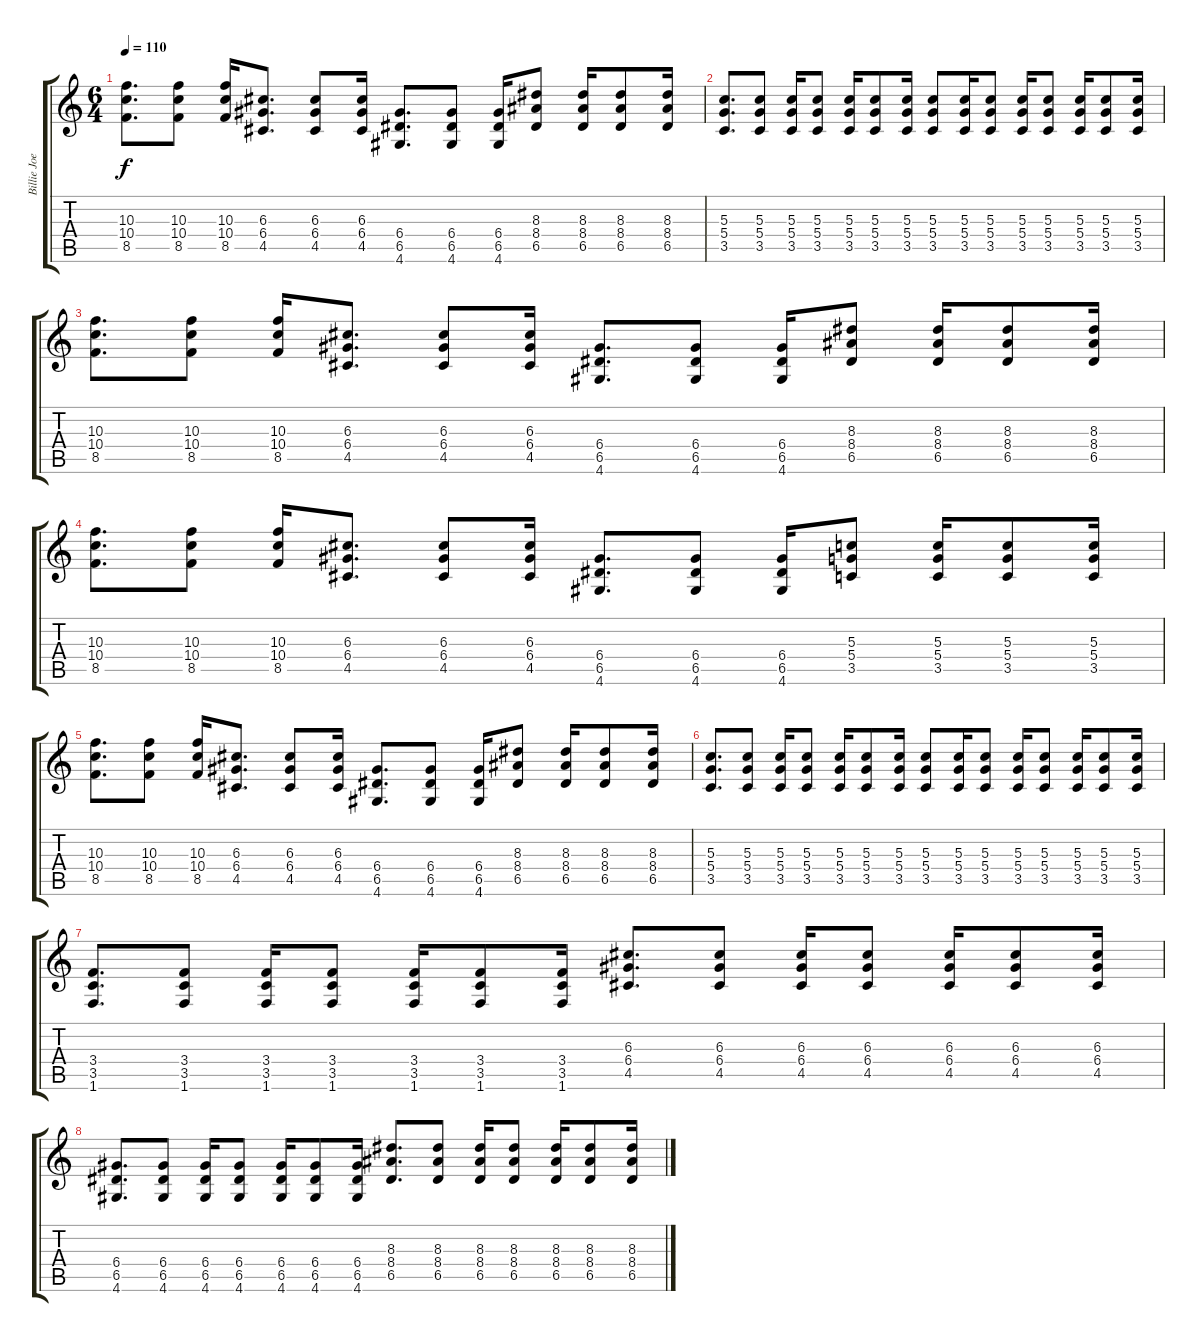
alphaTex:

\track ("Billie Joe Armstrong" "Billie Joe") {instrument distortionguitar}
\staff {score tabs}
\tuning (E4 B3 G3 D3 A2 E2) {hide}
\ts (6 4)
\tempo 110
\clef g2
\ks c
(10.3 10.4 8.5).8{d dy f} (10.3 10.4 8.5).8 (10.3 10.4 8.5).16 (6.3 6.4 4.5).8{d} (6.3 6.4 4.5).8 (6.3 6.4 4.5).16 (6.4 6.5 4.6).8{d} (6.4 6.5 4.6).8 (6.4 6.5 4.6).16 (8.3 8.4 6.5).8 (8.3 8.4 6.5).16 (8.3 8.4 6.5).8 (8.3 8.4 6.5).16 |
(5.3 5.4 3.5).8{d} (5.3 5.4 3.5).8 (5.3 5.4 3.5).16 (5.3 5.4 3.5).8 (5.3 5.4 3.5).16 (5.3 5.4 3.5).8 (5.3 5.4 3.5).16 (5.3 5.4 3.5).8 (5.3 5.4 3.5).16 (5.3 5.4 3.5).8 (5.3 5.4 3.5).16 (5.3 5.4 3.5).8 (5.3 5.4 3.5).16 (5.3 5.4 3.5).8 (5.3 5.4 3.5).16 |
(10.3 10.4 8.5).8{d} (10.3 10.4 8.5).8 (10.3 10.4 8.5).16 (6.3 6.4 4.5).8{d} (6.3 6.4 4.5).8 (6.3 6.4 4.5).16 (6.4 6.5 4.6).8{d} (6.4 6.5 4.6).8 (6.4 6.5 4.6).16 (8.3 8.4 6.5).8 (8.3 8.4 6.5).16 (8.3 8.4 6.5).8 (8.3 8.4 6.5).16 |
(10.3 10.4 8.5).8{d} (10.3 10.4 8.5).8 (10.3 10.4 8.5).16 (6.3 6.4 4.5).8{d} (6.3 6.4 4.5).8 (6.3 6.4 4.5).16 (6.4 6.5 4.6).8{d} (6.4 6.5 4.6).8 (6.4 6.5 4.6).16 (5.3 5.4 3.5).8 (5.3 5.4 3.5).16 (5.3 5.4 3.5).8 (5.3 5.4 3.5).16 |
(10.3 10.4 8.5).8{d} (10.3 10.4 8.5).8 (10.3 10.4 8.5).16 (6.3 6.4 4.5).8{d} (6.3 6.4 4.5).8 (6.3 6.4 4.5).16 (6.4 6.5 4.6).8{d} (6.4 6.5 4.6).8 (6.4 6.5 4.6).16 (8.3 8.4 6.5).8 (8.3 8.4 6.5).16 (8.3 8.4 6.5).8 (8.3 8.4 6.5).16 |
(5.3 5.4 3.5).8{d} (5.3 5.4 3.5).8 (5.3 5.4 3.5).16 (5.3 5.4 3.5).8 (5.3 5.4 3.5).16 (5.3 5.4 3.5).8 (5.3 5.4 3.5).16 (5.3 5.4 3.5).8 (5.3 5.4 3.5).16 (5.3 5.4 3.5).8 (5.3 5.4 3.5).16 (5.3 5.4 3.5).8 (5.3 5.4 3.5).16 (5.3 5.4 3.5).8 (5.3 5.4 3.5).16 |
(3.4 3.5 1.6).8{d} (3.4 3.5 1.6).8 (3.4 3.5 1.6).16 (3.4 3.5 1.6).8 (3.4 3.5 1.6).16 (3.4 3.5 1.6).8 (3.4 3.5 1.6).16 (6.3 6.4 4.5).8{d} (6.3 6.4 4.5).8 (6.3 6.4 4.5).16 (6.3 6.4 4.5).8 (6.3 6.4 4.5).16 (6.3 6.4 4.5).8 (6.3 6.4 4.5).16 |
(6.4 6.5 4.6).8{d} (6.4 6.5 4.6).8 (6.4 6.5 4.6).16 (6.4 6.5 4.6).8 (6.4 6.5 4.6).16 (6.4 6.5 4.6).8 (6.4 6.5 4.6).16 (8.3 8.4 6.5).8{d} (8.3 8.4 6.5).8 (8.3 8.4 6.5).16 (8.3 8.4 6.5).8 (8.3 8.4 6.5).16 (8.3 8.4 6.5).8 (8.3 8.4 6.5).16
